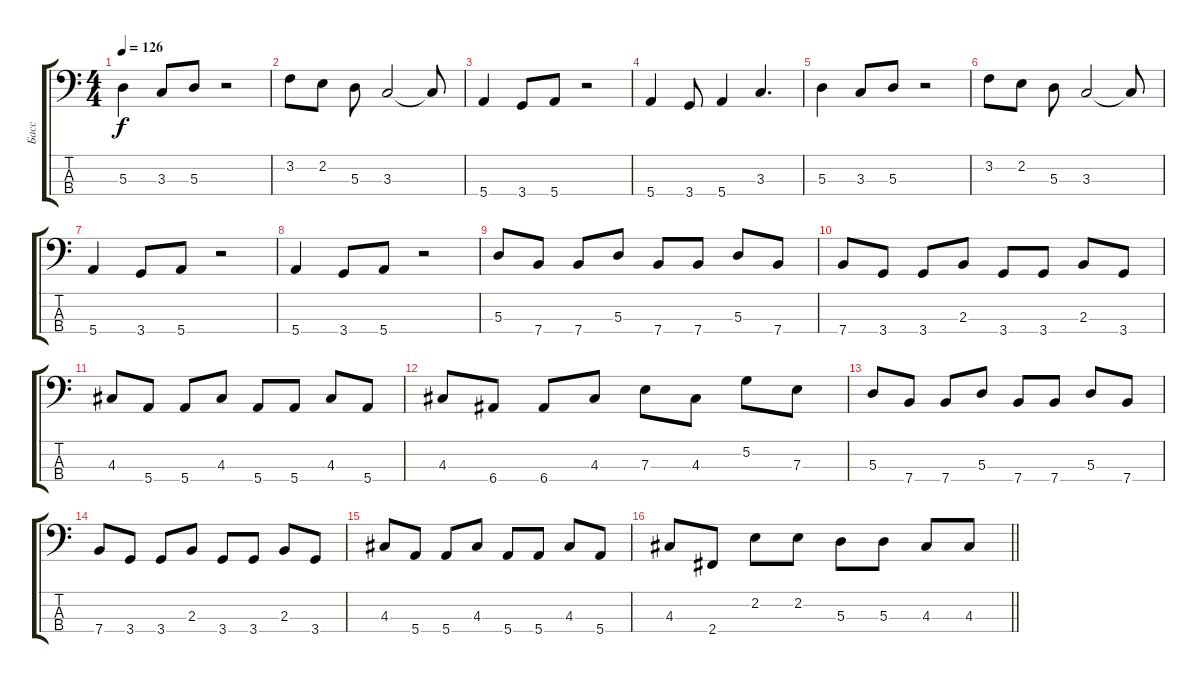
\track ("Басс" "Басс") {instrument electricbassfinger}
\staff {score tabs}
\tuning (G2 D2 A1 E1) {hide}
\ts (4 4)
\tempo 126
\clef f4
\ks c
5.3.4{dy f} 3.3.8 5.3.8 r.2 |
3.2.8 2.2.8 5.3.8 3.3.2 3.3{t}.8 |
5.4.4 3.4.8 5.4.8 r.2 |
5.4.4 3.4.8 5.4.4 3.3.4{d} |
5.3.4 3.3.8 5.3.8 r.2 |
3.2.8 2.2.8 5.3.8 3.3.2 3.3{t}.8 |
5.4.4 3.4.8 5.4.8 r.2 |
5.4.4 3.4.8 5.4.8 r.2 |
5.3.8 7.4.8 7.4.8 5.3.8 7.4.8 7.4.8 5.3.8 7.4.8 |
7.4.8 3.4.8 3.4.8 2.3.8 3.4.8 3.4.8 2.3.8 3.4.8 |
4.3.8 5.4.8 5.4.8 4.3.8 5.4.8 5.4.8 4.3.8 5.4.8 |
4.3.8 6.4.8 6.4.8 4.3.8 7.3.8 4.3.8 5.2.8 7.3.8 |
5.3.8 7.4.8 7.4.8 5.3.8 7.4.8 7.4.8 5.3.8 7.4.8 |
7.4.8 3.4.8 3.4.8 2.3.8 3.4.8 3.4.8 2.3.8 3.4.8 |
4.3.8 5.4.8 5.4.8 4.3.8 5.4.8 5.4.8 4.3.8 5.4.8 |
\barLineRight lightlight
4.3.8 2.4.8 2.2.8 2.2.8 5.3.8 5.3.8 4.3.8 4.3.8
